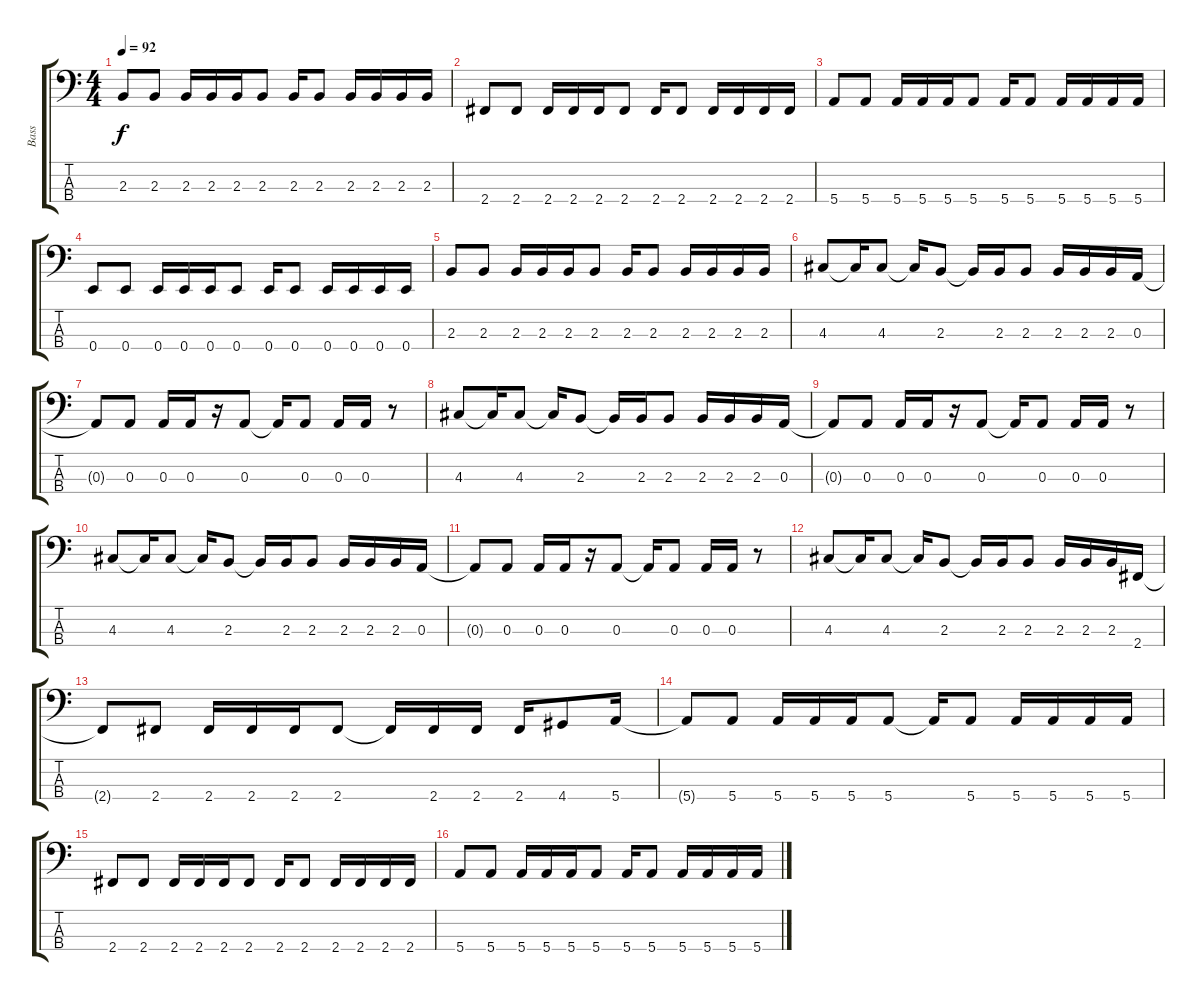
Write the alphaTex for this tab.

\track ("Bass" "Bass") {instrument electricbasspick}
\staff {score tabs}
\tuning (G2 D2 A1 E1) {hide}
\ts (4 4)
\tempo 92
\clef f4
\ks c
2.3.8{dy f} 2.3.8 2.3.16 2.3.16 2.3.16 2.3.8 2.3.16 2.3.8 2.3.16 2.3.16 2.3.16 2.3.16 |
2.4.8 2.4.8 2.4.16 2.4.16 2.4.16 2.4.8 2.4.16 2.4.8 2.4.16 2.4.16 2.4.16 2.4.16 |
5.4.8 5.4.8 5.4.16 5.4.16 5.4.16 5.4.8 5.4.16 5.4.8 5.4.16 5.4.16 5.4.16 5.4.16 |
0.4.8 0.4.8 0.4.16 0.4.16 0.4.16 0.4.8 0.4.16 0.4.8 0.4.16 0.4.16 0.4.16 0.4.16 |
2.3.8 2.3.8 2.3.16 2.3.16 2.3.16 2.3.8 2.3.16 2.3.8 2.3.16 2.3.16 2.3.16 2.3.16 |
4.3.8 4.3{t}.16 4.3.8 4.3{t}.16 2.3.8 2.3{t}.16 2.3.16 2.3.8 2.3.16 2.3.16 2.3.16 0.3.16 |
0.3{t}.8 0.3.8 0.3.16 0.3.16 r.16 0.3.8 0.3{t}.16 0.3.8 0.3.16 0.3.16 r.8 |
4.3.8 4.3{t}.16 4.3.8 4.3{t}.16 2.3.8 2.3{t}.16 2.3.16 2.3.8 2.3.16 2.3.16 2.3.16 0.3.16 |
0.3{t}.8 0.3.8 0.3.16 0.3.16 r.16 0.3.8 0.3{t}.16 0.3.8 0.3.16 0.3.16 r.8 |
4.3.8 4.3{t}.16 4.3.8 4.3{t}.16 2.3.8 2.3{t}.16 2.3.16 2.3.8 2.3.16 2.3.16 2.3.16 0.3.16 |
0.3{t}.8 0.3.8 0.3.16 0.3.16 r.16 0.3.8 0.3{t}.16 0.3.8 0.3.16 0.3.16 r.8 |
4.3.8 4.3{t}.16 4.3.8 4.3{t}.16 2.3.8 2.3{t}.16 2.3.16 2.3.8 2.3.16 2.3.16 2.3.16 2.4.16 |
2.4{t}.8 2.4.8 2.4.16 2.4.16 2.4.16 2.4.8 2.4{t}.16 2.4.16 2.4.16 2.4.16 4.4.8 5.4.16 |
5.4{t}.8 5.4.8 5.4.16 5.4.16 5.4.16 5.4.8 5.4{t}.16 5.4.8 5.4.16 5.4.16 5.4.16 5.4.16 |
2.4.8 2.4.8 2.4.16 2.4.16 2.4.16 2.4.8 2.4.16 2.4.8 2.4.16 2.4.16 2.4.16 2.4.16 |
5.4.8 5.4.8 5.4.16 5.4.16 5.4.16 5.4.8 5.4.16 5.4.8 5.4.16 5.4.16 5.4.16 5.4.16
